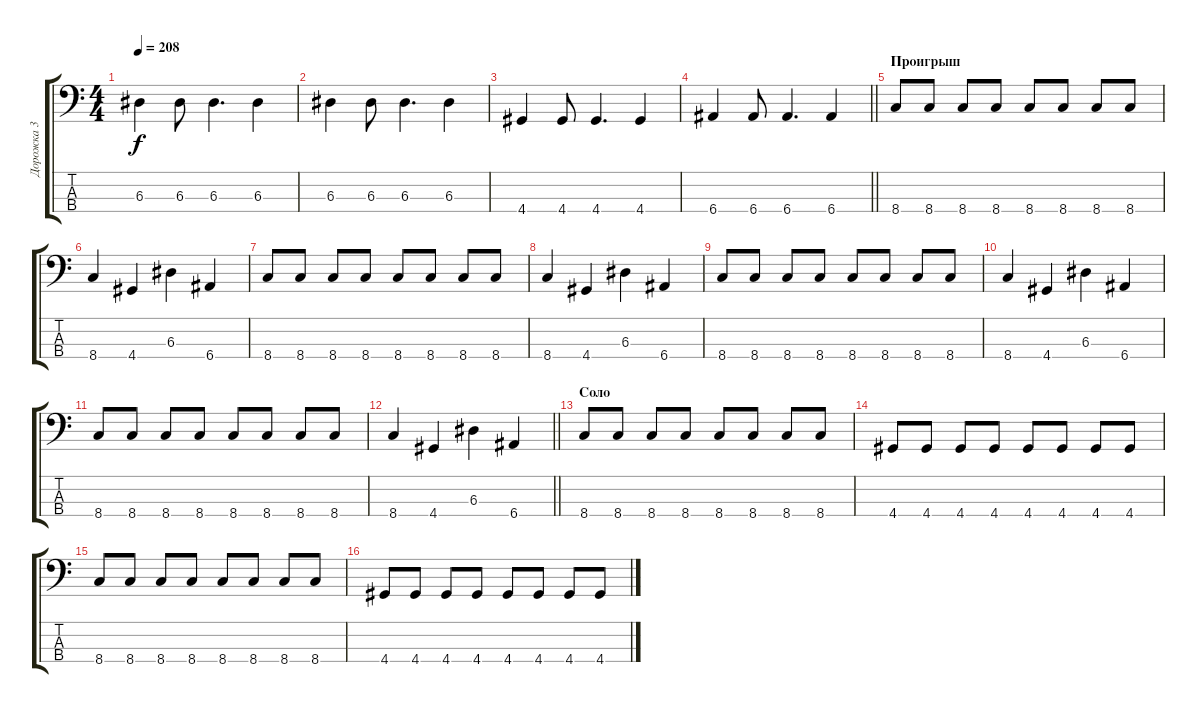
\track ("Дорожка 3" "Дорожка 3") {instrument electricbassfinger}
\staff {score tabs}
\tuning (G2 D2 A1 E1) {hide}
\ts (4 4)
\tempo 208
\clef f4
\ks c
6.3.4{dy f} 6.3.8 6.3.4{d} 6.3.4 |
6.3.4 6.3.8 6.3.4{d} 6.3.4 |
4.4.4 4.4.8 4.4.4{d} 4.4.4 |
\barLineRight lightlight
6.4.4 6.4.8 6.4.4{d} 6.4.4 |
\section ("" "Проигрыш")
8.4.8 8.4.8 8.4.8 8.4.8 8.4.8 8.4.8 8.4.8 8.4.8 |
8.4.4 4.4.4 6.3.4 6.4.4 |
8.4.8 8.4.8 8.4.8 8.4.8 8.4.8 8.4.8 8.4.8 8.4.8 |
8.4.4 4.4.4 6.3.4 6.4.4 |
8.4.8 8.4.8 8.4.8 8.4.8 8.4.8 8.4.8 8.4.8 8.4.8 |
8.4.4 4.4.4 6.3.4 6.4.4 |
8.4.8 8.4.8 8.4.8 8.4.8 8.4.8 8.4.8 8.4.8 8.4.8 |
\barLineRight lightlight
8.4.4 4.4.4 6.3.4 6.4.4 |
\section ("" "Соло")
8.4.8 8.4.8 8.4.8 8.4.8 8.4.8 8.4.8 8.4.8 8.4.8 |
4.4.8 4.4.8 4.4.8 4.4.8 4.4.8 4.4.8 4.4.8 4.4.8 |
8.4.8 8.4.8 8.4.8 8.4.8 8.4.8 8.4.8 8.4.8 8.4.8 |
4.4.8 4.4.8 4.4.8 4.4.8 4.4.8 4.4.8 4.4.8 4.4.8
